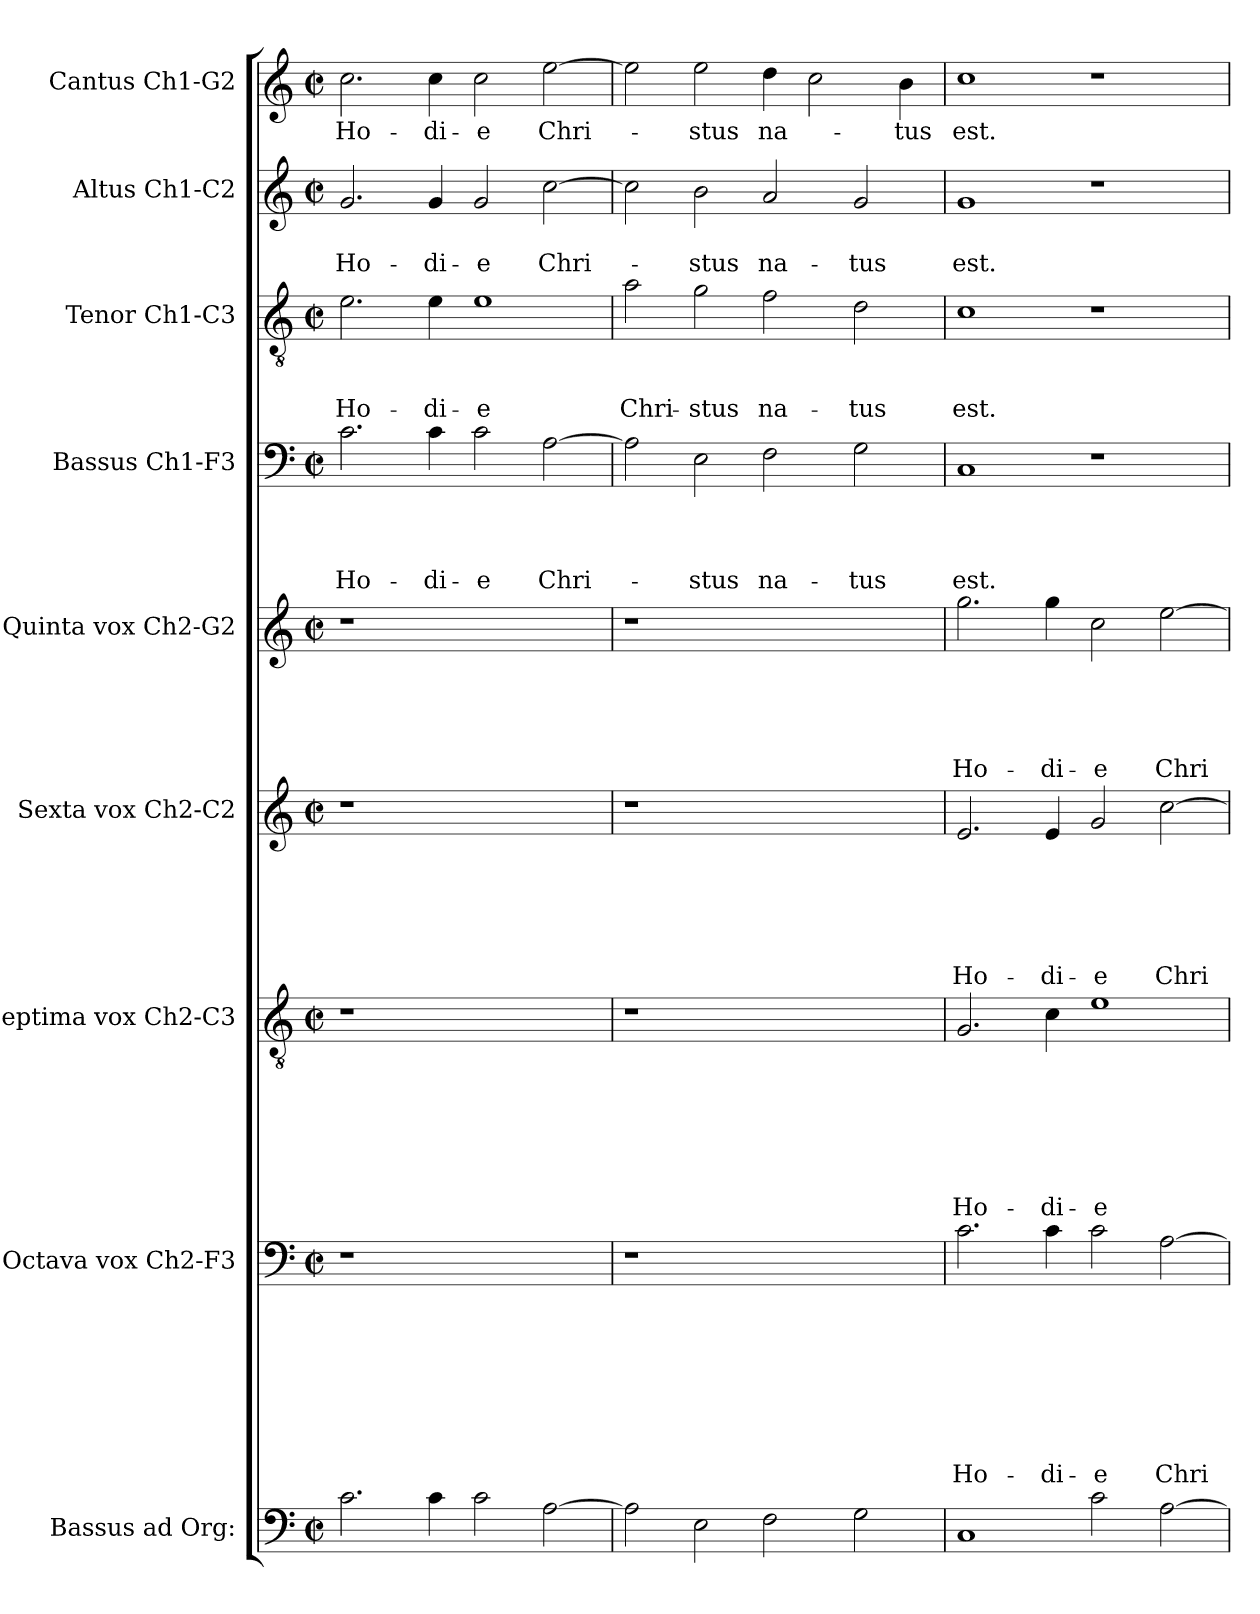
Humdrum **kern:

**kern	**kern	**text	**text	**text	**text	**text	**text	**text	**text	**kern	**text	**text	**text	**text	**text	**text	**text	**kern	**text	**text	**text	**text	**text	**text	**kern	**text	**text	**text	**text	**text	**kern	**text	**text	**text	**text	**kern	**text	**text	**text	**kern	**text	**text	**kern	**text
*part9	*part8	*part8	*part8	*part8	*part8	*part8	*part8	*part8	*part8	*part7	*part7	*part7	*part7	*part7	*part7	*part7	*part7	*part6	*part6	*part6	*part6	*part6	*part6	*part6	*part5	*part5	*part5	*part5	*part5	*part5	*part4	*part4	*part4	*part4	*part4	*part3	*part3	*part3	*part3	*part2	*part2	*part2	*part1	*part1
*staff9	*staff8	*staff8	*staff8	*staff8	*staff8	*staff8	*staff8	*staff8	*staff8	*staff7	*staff7	*staff7	*staff7	*staff7	*staff7	*staff7	*staff7	*staff6	*staff6	*staff6	*staff6	*staff6	*staff6	*staff6	*staff5	*staff5	*staff5	*staff5	*staff5	*staff5	*staff4	*staff4	*staff4	*staff4	*staff4	*staff3	*staff3	*staff3	*staff3	*staff2	*staff2	*staff2	*staff1	*staff1
*I"Bassus ad Org:	*I"Octava vox Ch2-F3	*	*	*	*	*	*	*	*	*I"Septima vox Ch2-C3	*	*	*	*	*	*	*	*I"Sexta vox Ch2-C2	*	*	*	*	*	*	*I"Quinta vox Ch2-G2	*	*	*	*	*	*I"Bassus Ch1-F3	*	*	*	*	*I"Tenor Ch1-C3	*	*	*	*I"Altus Ch1-C2	*	*	*I"Cantus Ch1-G2	*
*	*	*	*	*	*	*	*	*	*	*	*	*	*	*	*	*	*	*	*	*	*	*	*	*	*	*	*	*	*	*	*I'B	*	*	*	*	*I'T	*	*	*	*I'A	*	*	*I'C	*
*clefF4	*clefF4	*	*	*	*	*	*	*	*	*clefGv2	*	*	*	*	*	*	*	*clefG2	*	*	*	*	*	*	*clefG2	*	*	*	*	*	*clefF4	*	*	*	*	*clefGv2	*	*	*	*clefG2	*	*	*clefG2	*
*k[]	*k[]	*	*	*	*	*	*	*	*	*k[]	*	*	*	*	*	*	*	*k[]	*	*	*	*	*	*	*k[]	*	*	*	*	*	*k[]	*	*	*	*	*k[]	*	*	*	*k[]	*	*	*k[]	*
*C:	*C:	*	*	*	*	*	*	*	*	*C:	*	*	*	*	*	*	*	*C:	*	*	*	*	*	*	*C:	*	*	*	*	*	*C:	*	*	*	*	*C:	*	*	*	*C:	*	*	*C:	*
*M2/2	*M2/2	*	*	*	*	*	*	*	*	*M2/2	*	*	*	*	*	*	*	*M2/2	*	*	*	*	*	*	*M2/2	*	*	*	*	*	*M2/2	*	*	*	*	*M2/2	*	*	*	*M2/2	*	*	*M2/2	*
*met(c|)	*met(c|)	*	*	*	*	*	*	*	*	*met(c|)	*	*	*	*	*	*	*	*met(c|)	*	*	*	*	*	*	*met(c|)	*	*	*	*	*	*met(c|)	*	*	*	*	*met(c|)	*	*	*	*met(c|)	*	*	*met(c|)	*
=1	=1	=1	=1	=1	=1	=1	=1	=1	=1	=1	=1	=1	=1	=1	=1	=1	=1	=1	=1	=1	=1	=1	=1	=1	=1	=1	=1	=1	=1	=1	=1	=1	=1	=1	=1	=1	=1	=1	=1	=1	=1	=1	=1	=1
!	!	!	!	!	!	!	!	!	!	!	!	!	!	!	!	!	!	!	!	!	!	!	!	!	!	!	!	!	!	!	!	!	!	!	!LO:LY:b	!	!	!	!LO:LY:b	!	!	!LO:LY:b	!	!LO:LY:b
2.c\	1r	.	.	.	.	.	.	.	.	1r	.	.	.	.	.	.	.	1r	.	.	.	.	.	.	1r	.	.	.	.	.	2.c\	.	.	.	Ho-	2.e\	.	.	Ho-	2.g/	.	Ho-	2.cc\	Ho-
!	!	!	!	!	!	!	!	!	!	!	!	!	!	!	!	!	!	!	!	!	!	!	!	!	!	!	!	!	!	!	!	!	!	!	!LO:LY:b	!	!	!	!LO:LY:b	!	!	!LO:LY:b	!	!LO:LY:b
4c\	.	.	.	.	.	.	.	.	.	.	.	.	.	.	.	.	.	.	.	.	.	.	.	.	.	.	.	.	.	.	4c\	.	.	.	-di-	4e\	.	.	-di-	4g/	.	-di-	4cc\	-di-
!	!	!	!	!	!	!	!	!	!	!	!	!	!	!	!	!	!	!	!	!	!	!	!	!	!	!	!	!	!	!	!	!	!	!	!LO:LY:b	!	!	!	!LO:LY:b	!	!	!LO:LY:b	!	!LO:LY:b
2c\	1ryy	.	.	.	.	.	.	.	.	1ryy	.	.	.	.	.	.	.	1ryy	.	.	.	.	.	.	1ryy	.	.	.	.	.	2c\	.	.	.	-e	1e	.	.	-e	2g/	.	-e	2cc\	-e
!	!	!	!	!	!	!	!	!	!	!	!	!	!	!	!	!	!	!	!	!	!	!	!	!	!	!	!	!	!	!	!	!	!	!	!LO:LY:b	!	!	!	!	!	!	!LO:LY:b	!	!LO:LY:b
[2A\	.	.	.	.	.	.	.	.	.	.	.	.	.	.	.	.	.	.	.	.	.	.	.	.	.	.	.	.	.	.	[2A\	.	.	.	Chri-	.	.	.	.	[2cc\	.	Chri-	[2ee\	Chri-
=2	=2	=2	=2	=2	=2	=2	=2	=2	=2	=2	=2	=2	=2	=2	=2	=2	=2	=2	=2	=2	=2	=2	=2	=2	=2	=2	=2	=2	=2	=2	=2	=2	=2	=2	=2	=2	=2	=2	=2	=2	=2	=2	=2	=2
!	!	!	!	!	!	!	!	!	!	!	!	!	!	!	!	!	!	!	!	!	!	!	!	!	!	!	!	!	!	!	!	!	!	!	!	!	!	!	!LO:LY:b	!	!	!	!	!
2A\]	1r	.	.	.	.	.	.	.	.	1r	.	.	.	.	.	.	.	1r	.	.	.	.	.	.	1r	.	.	.	.	.	2A\]	.	.	.	.	2a\	.	.	Chri-	2cc\]	.	.	2ee\]	.
!	!	!	!	!	!	!	!	!	!	!	!	!	!	!	!	!	!	!	!	!	!	!	!	!	!	!	!	!	!	!	!	!	!	!	!LO:LY:b	!	!	!	!LO:LY:b	!	!	!LO:LY:b	!	!LO:LY:b
2E\	.	.	.	.	.	.	.	.	.	.	.	.	.	.	.	.	.	.	.	.	.	.	.	.	.	.	.	.	.	.	2E\	.	.	.	-stus	2g\	.	.	-stus	2b\	.	-stus	2ee\	-stus
!	!	!	!	!	!	!	!	!	!	!	!	!	!	!	!	!	!	!	!	!	!	!	!	!	!	!	!	!	!	!	!	!	!	!	!LO:LY:b	!	!	!	!LO:LY:b	!	!	!LO:LY:b	!	!LO:LY:b
2F\	1ryy	.	.	.	.	.	.	.	.	1ryy	.	.	.	.	.	.	.	1ryy	.	.	.	.	.	.	1ryy	.	.	.	.	.	2F\	.	.	.	na-	2f\	.	.	na-	2a/	.	na-	4dd\	na-
.	.	.	.	.	.	.	.	.	.	.	.	.	.	.	.	.	.	.	.	.	.	.	.	.	.	.	.	.	.	.	.	.	.	.	.	.	.	.	.	.	.	.	2cc\	.
!	!	!	!	!	!	!	!	!	!	!	!	!	!	!	!	!	!	!	!	!	!	!	!	!	!	!	!	!	!	!	!	!	!	!	!LO:LY:b	!	!	!	!LO:LY:b	!	!	!LO:LY:b	!	!
2G\	.	.	.	.	.	.	.	.	.	.	.	.	.	.	.	.	.	.	.	.	.	.	.	.	.	.	.	.	.	.	2G\	.	.	.	-tus	2d\	.	.	-tus	2g/	.	-tus	.	.
!	!	!	!	!	!	!	!	!	!	!	!	!	!	!	!	!	!	!	!	!	!	!	!	!	!	!	!	!	!	!	!	!	!	!	!	!	!	!	!	!	!	!	!	!LO:LY:b
.	.	.	.	.	.	.	.	.	.	.	.	.	.	.	.	.	.	.	.	.	.	.	.	.	.	.	.	.	.	.	.	.	.	.	.	.	.	.	.	.	.	.	4b\	-tus
=3	=3	=3	=3	=3	=3	=3	=3	=3	=3	=3	=3	=3	=3	=3	=3	=3	=3	=3	=3	=3	=3	=3	=3	=3	=3	=3	=3	=3	=3	=3	=3	=3	=3	=3	=3	=3	=3	=3	=3	=3	=3	=3	=3	=3
!	!	!	!	!	!	!	!	!	!LO:LY:b	!	!	!	!	!	!	!	!LO:LY:b	!	!	!	!	!	!	!LO:LY:b	!	!	!	!	!	!LO:LY:b	!	!	!	!	!LO:LY:b	!	!	!	!LO:LY:b	!	!	!LO:LY:b	!	!LO:LY:b
1C	2.c\	.	.	.	.	.	.	.	Ho-	2.G/	.	.	.	.	.	.	Ho-	2.e/	.	.	.	.	.	Ho-	2.gg\	.	.	.	.	Ho-	1C	.	.	.	est.	1c	.	.	est.	1g	.	est.	1cc	est.
!	!	!	!	!	!	!	!	!	!LO:LY:b	!	!	!	!	!	!	!	!LO:LY:b	!	!	!	!	!	!	!LO:LY:b	!	!	!	!	!	!LO:LY:b	!	!	!	!	!	!	!	!	!	!	!	!	!	!
.	4c\	.	.	.	.	.	.	.	-di-	4c\	.	.	.	.	.	.	-di-	4e/	.	.	.	.	.	-di-	4gg\	.	.	.	.	-di-	.	.	.	.	.	.	.	.	.	.	.	.	.	.
!	!	!	!	!	!	!	!	!	!LO:LY:b	!	!	!	!	!	!	!	!LO:LY:b	!	!	!	!	!	!	!LO:LY:b	!	!	!	!	!	!LO:LY:b	!	!	!	!	!	!	!	!	!	!	!	!	!	!
2c\	2c\	.	.	.	.	.	.	.	-e	1e	.	.	.	.	.	.	-e	2g/	.	.	.	.	.	-e	2cc\	.	.	.	.	-e	1r	.	.	.	.	1r	.	.	.	1r	.	.	1r	.
!	!	!	!	!	!	!	!	!	!LO:LY:b	!	!	!	!	!	!	!	!	!	!	!	!	!	!	!LO:LY:b	!	!	!	!	!	!LO:LY:b	!	!	!	!	!	!	!	!	!	!	!	!	!	!
[2A\	[2A\	.	.	.	.	.	.	.	Chri-	.	.	.	.	.	.	.	.	[2cc\	.	.	.	.	.	Chri-	[2ee\	.	.	.	.	Chri-	.	.	.	.	.	.	.	.	.	.	.	.	.	.
=	=	=	=	=	=	=	=	=	=	=	=	=	=	=	=	=	=	=	=	=	=	=	=	=	=	=	=	=	=	=	=	=	=	=	=	=	=	=	=	=	=	=	=	=
*-	*-	*-	*-	*-	*-	*-	*-	*-	*-	*-	*-	*-	*-	*-	*-	*-	*-	*-	*-	*-	*-	*-	*-	*-	*-	*-	*-	*-	*-	*-	*-	*-	*-	*-	*-	*-	*-	*-	*-	*-	*-	*-	*-	*-
